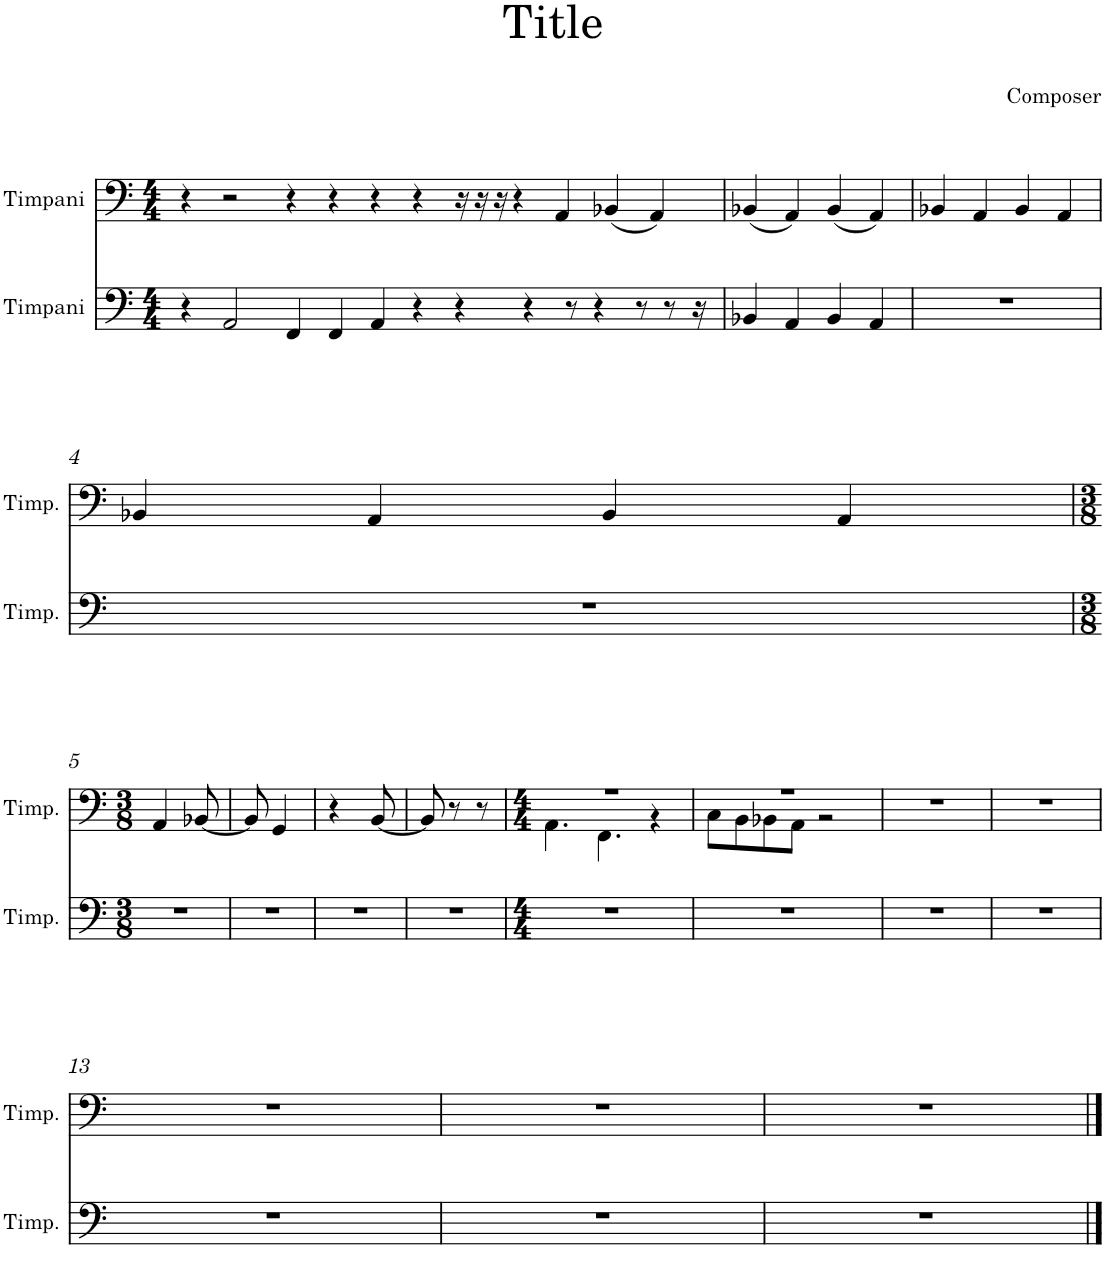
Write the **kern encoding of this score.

**kern	**kern
*part2	*part1
*staff2	*staff1
*I"Timpani	*I"Timpani
*I'Timp.	*I'Timp.
*clefF4	*clefF4
*k[]	*k[]
*M4/4	*M4/4
=1	=1
4r	4r
2AA/	2r
4FF/	4r
4FF/	4r
4AA/	4r
4r	4r
4r	16r
.	16r
.	16r
.	4r
4r	.
.	4AA/
8r	.
4r	.
.	(<4BB-X/
8r	.
.	4AA/)
8r	.
16r	.
=2	=2
4BB-X/	(<4BB-X/
4AA/	4AA/)
4BB-/	(<4BB-/
4AA/	4AA/)
=3	=3
1r	4BB-X/
.	4AA/
.	4BB-/
.	4AA/
!!LO:LB:g=z
=4	=4
1r	4BB-X/
.	4AA/
.	4BB-/
.	4AA/
!!LO:LB:g=z
=5	=5
*M3/8	*M3/8
4.r	4AA/
.	[8BB-X/
=6	=6
4.r	8BB-/]
.	4GG/
=7	=7
4.r	4r
.	[8BB/
=8	=8
4.r	8BB/]
.	8r
.	8r
=9	=9
*M4/4	*M4/4
*	*^
1r	1r	4.AA\
.	.	4.FF\
.	.	4r
=10	=10	=10
1r	1r	8C\L
.	.	8BB\
.	.	8BB-X\
.	.	8AA\J
.	.	2r
*	*v	*v
=11	=11
1r	1r
=12	=12
1r	1r
!!LO:LB:g=z
=13	=13
1r	1r
=14	=14
1r	1r
=15	=15
1r	1r
==	==
*-	*-
